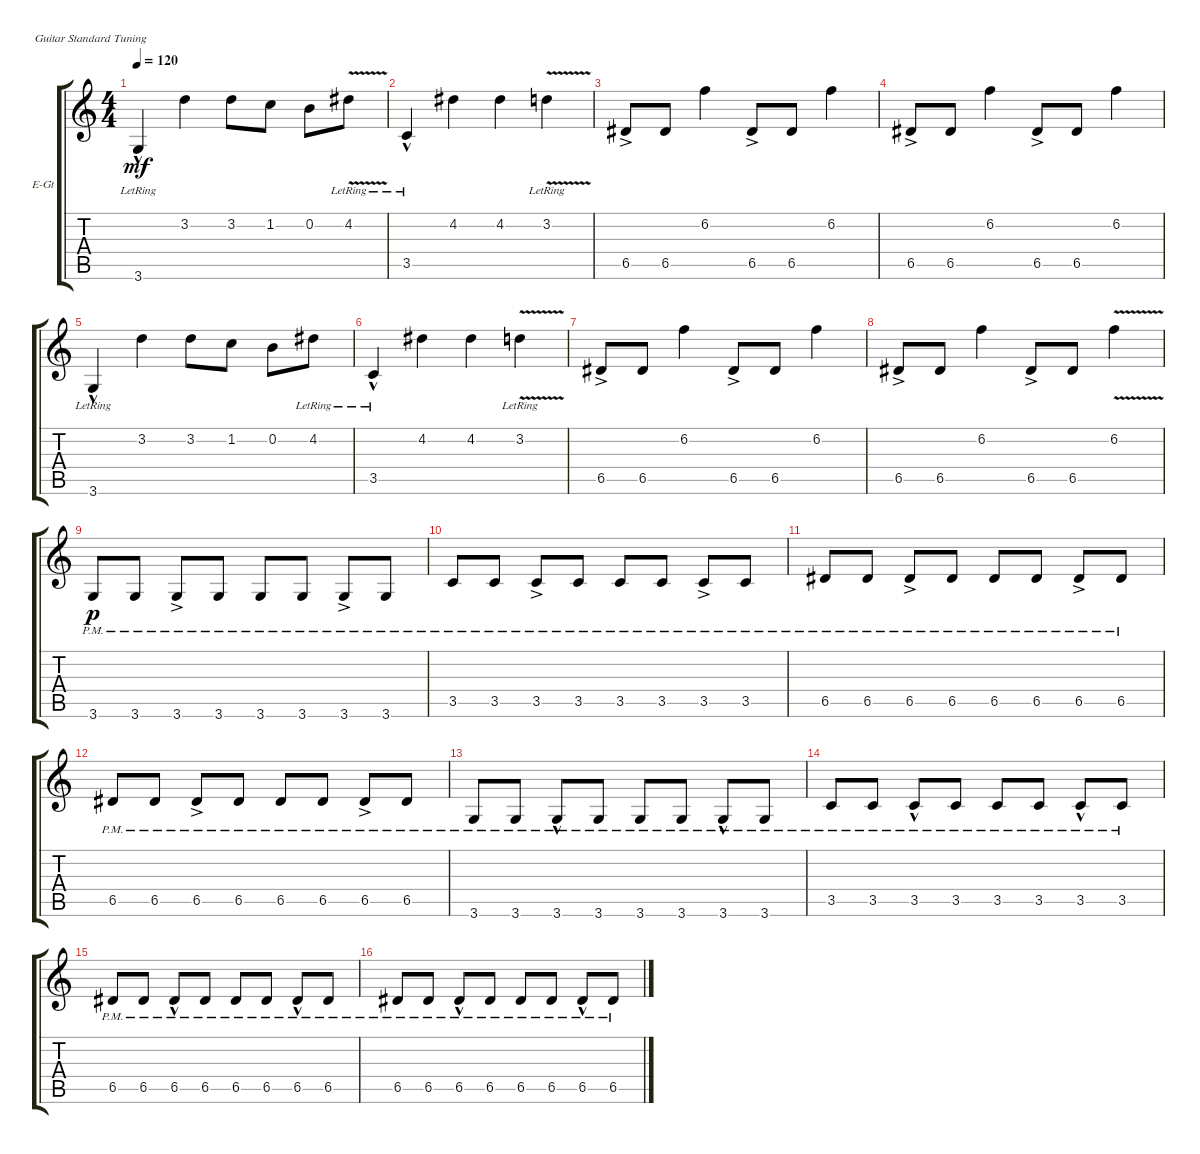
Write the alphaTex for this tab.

\defaultSystemsLayout 4
\bracketExtendMode groupsimilarinstruments
\firstSystemTrackNameOrientation horizontal
\otherSystemsTrackNameOrientation horizontal
\track ("Electric Guitar" "E-Gt") {instrument overdrivenguitar}
\staff {score tabs}
\tuning (E4 B3 G3 D3 A2 E2)
\ts (4 4)
\tempo 120
\clef g2
\ks c
3.6{hac lr}.4{dy mf instrument overdrivenguitar} 3.2.4 3.2.8 1.2.8 0.2.8 4.2{v lr}.8 |
3.5{hac lr}.4 4.2.4 4.2.4 3.2{v lr}.4 |
6.5{ac}.8 6.5.8 6.2.4 6.5{ac}.8 6.5.8 6.2.4 |
6.5{ac}.8 6.5.8 6.2.4 6.5{ac}.8 6.5.8 6.2.4 |
3.6{hac lr}.4 3.2.4 3.2.8 1.2.8 0.2.8 4.2{lr}.8 |
3.5{hac lr}.4 4.2.4 4.2.4 3.2{v lr}.4 |
6.5{ac}.8 6.5.8 6.2.4 6.5{ac}.8 6.5.8 6.2.4 |
6.5{ac}.8 6.5.8 6.2.4 6.5{ac}.8 6.5.8 6.2{v}.4 |
3.6{pm}.8{dy p} 3.6{pm}.8 3.6{ac pm}.8 3.6{pm}.8 3.6{pm}.8 3.6{pm}.8 3.6{ac pm}.8 3.6{pm}.8 |
3.5{pm}.8 3.5{pm}.8 3.5{ac pm}.8 3.5{pm}.8 3.5{pm}.8 3.5{pm}.8 3.5{ac pm}.8 3.5{pm}.8 |
6.5{pm}.8 6.5{pm}.8 6.5{ac pm}.8 6.5{pm}.8 6.5{pm}.8 6.5{pm}.8 6.5{ac pm}.8 6.5{pm}.8 |
6.5{pm}.8 6.5{pm}.8 6.5{ac pm}.8 6.5{pm}.8 6.5{pm}.8 6.5{pm}.8 6.5{ac pm}.8 6.5{pm}.8 |
3.6{pm}.8 3.6{pm}.8 3.6{hac pm}.8 3.6{pm}.8 3.6{pm}.8 3.6{pm}.8 3.6{hac pm}.8 3.6{pm}.8 |
3.5{pm}.8 3.5{pm}.8 3.5{hac pm}.8 3.5{pm}.8 3.5{pm}.8 3.5{pm}.8 3.5{hac pm}.8 3.5{pm}.8 |
6.5{pm}.8 6.5{pm}.8 6.5{hac pm}.8 6.5{pm}.8 6.5{pm}.8 6.5{pm}.8 6.5{hac pm}.8 6.5{pm}.8 |
6.5{pm}.8 6.5{pm}.8 6.5{hac pm}.8 6.5{pm}.8 6.5{pm}.8 6.5{pm}.8 6.5{hac pm}.8 6.5{pm}.8
